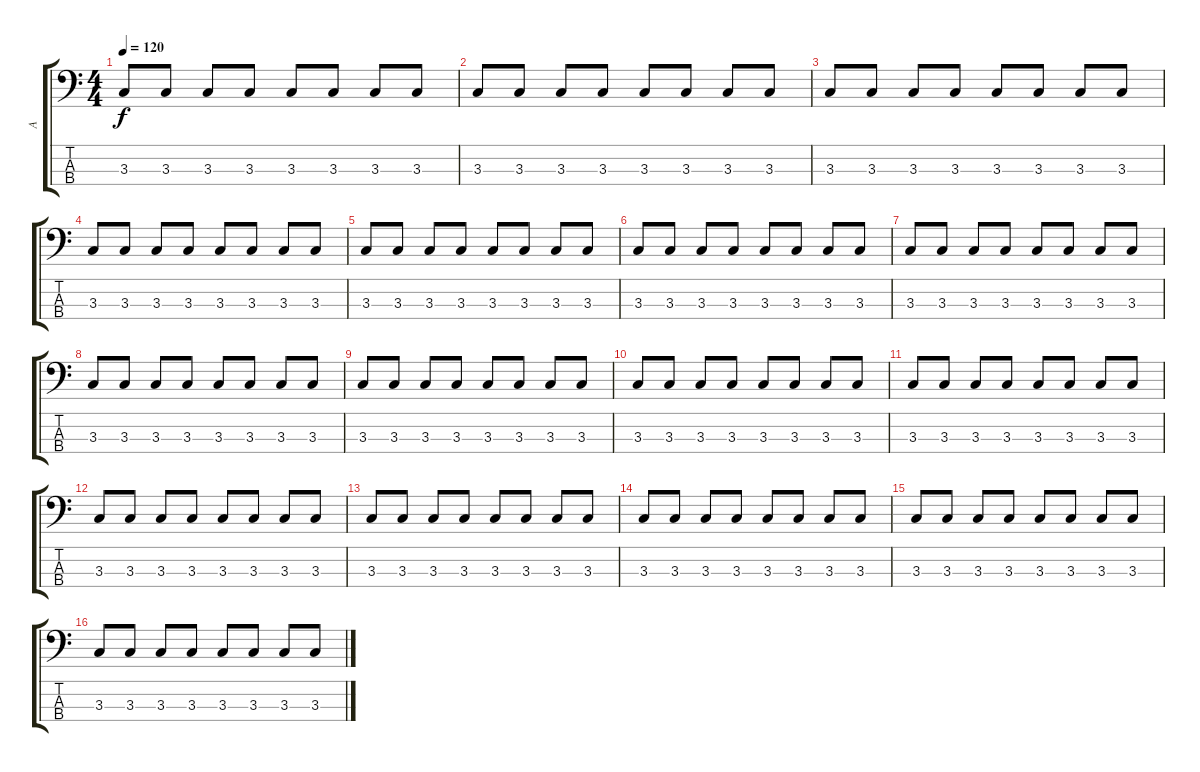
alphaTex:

\track ("  A" "  A") {instrument electricbassfinger}
\staff {score tabs}
\tuning (G2 D2 A1 E1) {hide}
\ts (4 4)
\tempo 120
\clef f4
\ks c
3.3.8{dy f} 3.3.8 3.3.8 3.3.8 3.3.8 3.3.8 3.3.8 3.3.8 |
3.3.8 3.3.8 3.3.8 3.3.8 3.3.8 3.3.8 3.3.8 3.3.8 |
3.3.8 3.3.8 3.3.8 3.3.8 3.3.8 3.3.8 3.3.8 3.3.8 |
3.3.8 3.3.8 3.3.8 3.3.8 3.3.8 3.3.8 3.3.8 3.3.8 |
3.3.8 3.3.8 3.3.8 3.3.8 3.3.8 3.3.8 3.3.8 3.3.8 |
3.3.8 3.3.8 3.3.8 3.3.8 3.3.8 3.3.8 3.3.8 3.3.8 |
3.3.8 3.3.8 3.3.8 3.3.8 3.3.8 3.3.8 3.3.8 3.3.8 |
3.3.8 3.3.8 3.3.8 3.3.8 3.3.8 3.3.8 3.3.8 3.3.8 |
3.3.8 3.3.8 3.3.8 3.3.8 3.3.8 3.3.8 3.3.8 3.3.8 |
3.3.8 3.3.8 3.3.8 3.3.8 3.3.8 3.3.8 3.3.8 3.3.8 |
3.3.8 3.3.8 3.3.8 3.3.8 3.3.8 3.3.8 3.3.8 3.3.8 |
3.3.8 3.3.8 3.3.8 3.3.8 3.3.8 3.3.8 3.3.8 3.3.8 |
3.3.8 3.3.8 3.3.8 3.3.8 3.3.8 3.3.8 3.3.8 3.3.8 |
3.3.8 3.3.8 3.3.8 3.3.8 3.3.8 3.3.8 3.3.8 3.3.8 |
3.3.8 3.3.8 3.3.8 3.3.8 3.3.8 3.3.8 3.3.8 3.3.8 |
3.3.8 3.3.8 3.3.8 3.3.8 3.3.8 3.3.8 3.3.8 3.3.8
